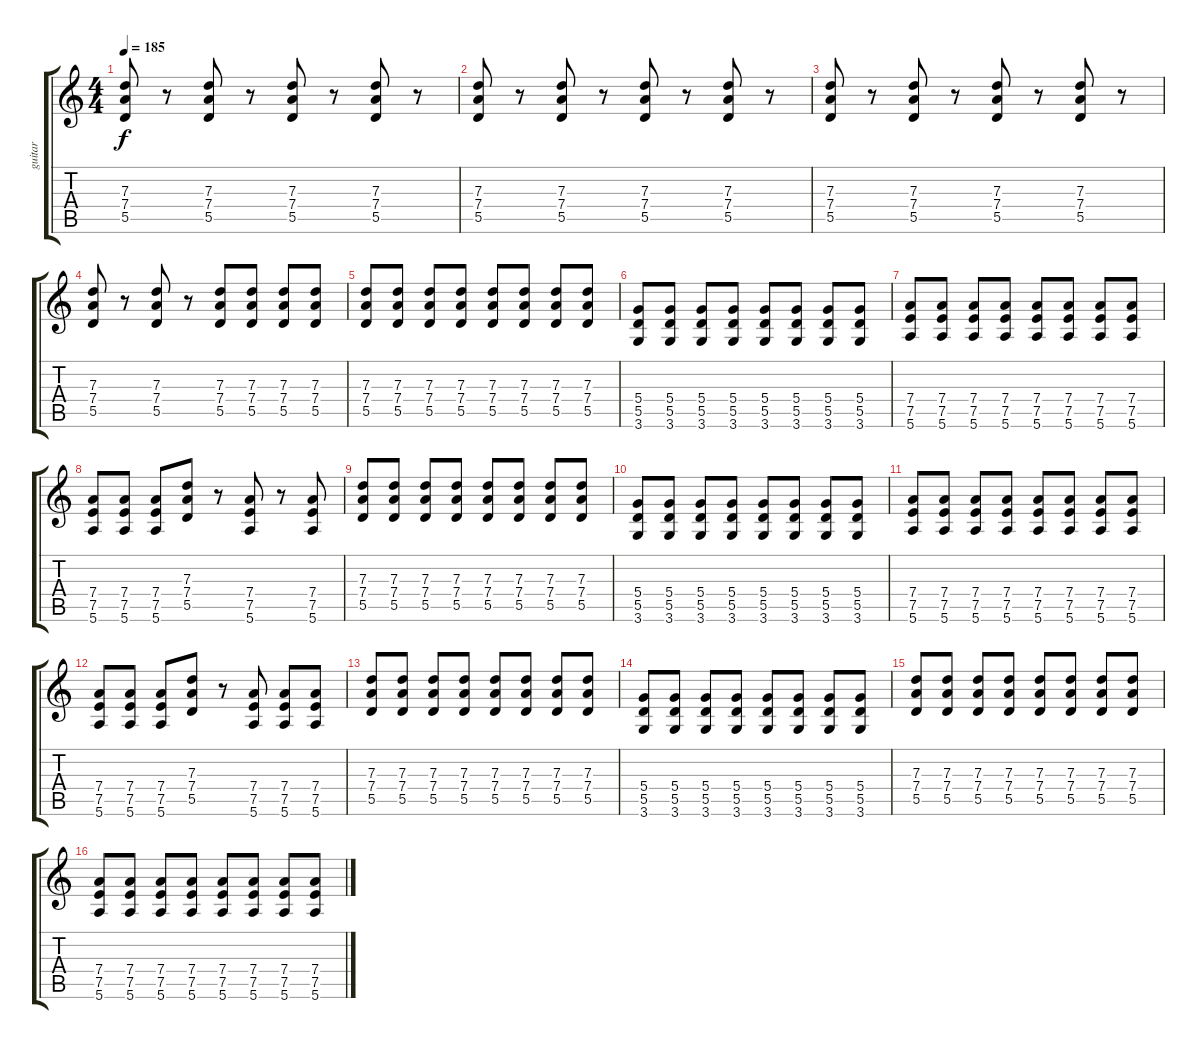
\track ("guitar" "guitar") {instrument distortionguitar}
\staff {score tabs}
\tuning (E4 B3 G3 D3 A2 E2) {hide}
\ts (4 4)
\tempo 185
\clef g2
\ks c
(7.3 7.4 5.5).8{dy f} r.8 (7.3 7.4 5.5).8 r.8 (7.3 7.4 5.5).8 r.8 (7.3 7.4 5.5).8 r.8 |
(7.3 7.4 5.5).8 r.8 (7.3 7.4 5.5).8 r.8 (7.3 7.4 5.5).8 r.8 (7.3 7.4 5.5).8 r.8 |
(7.3 7.4 5.5).8 r.8 (7.3 7.4 5.5).8 r.8 (7.3 7.4 5.5).8 r.8 (7.3 7.4 5.5).8 r.8 |
(7.3 7.4 5.5).8 r.8 (7.3 7.4 5.5).8 r.8 (7.3 7.4 5.5).8 (7.3 7.4 5.5).8 (7.3 7.4 5.5).8 (7.3 7.4 5.5).8 |
(7.3 7.4 5.5).8 (7.3 7.4 5.5).8 (7.3 7.4 5.5).8 (7.3 7.4 5.5).8 (7.3 7.4 5.5).8 (7.3 7.4 5.5).8 (7.3 7.4 5.5).8 (7.3 7.4 5.5).8 |
(5.4 5.5 3.6).8 (5.4 5.5 3.6).8 (5.4 5.5 3.6).8 (5.4 5.5 3.6).8 (5.4 5.5 3.6).8 (5.4 5.5 3.6).8 (5.4 5.5 3.6).8 (5.4 5.5 3.6).8 |
(7.4 7.5 5.6).8 (7.4 7.5 5.6).8 (7.4 7.5 5.6).8 (7.4 7.5 5.6).8 (7.4 7.5 5.6).8 (7.4 7.5 5.6).8 (7.4 7.5 5.6).8 (7.4 7.5 5.6).8 |
(7.4 7.5 5.6).8 (7.4 7.5 5.6).8 (7.4 7.5 5.6).8 (7.3 7.4 5.5).8 r.8 (7.4 7.5 5.6).8 r.8 (7.4 7.5 5.6).8 |
(7.3 7.4 5.5).8 (7.3 7.4 5.5).8 (7.3 7.4 5.5).8 (7.3 7.4 5.5).8 (7.3 7.4 5.5).8 (7.3 7.4 5.5).8 (7.3 7.4 5.5).8 (7.3 7.4 5.5).8 |
(5.4 5.5 3.6).8 (5.4 5.5 3.6).8 (5.4 5.5 3.6).8 (5.4 5.5 3.6).8 (5.4 5.5 3.6).8 (5.4 5.5 3.6).8 (5.4 5.5 3.6).8 (5.4 5.5 3.6).8 |
(7.4 7.5 5.6).8 (7.4 7.5 5.6).8 (7.4 7.5 5.6).8 (7.4 7.5 5.6).8 (7.4 7.5 5.6).8 (7.4 7.5 5.6).8 (7.4 7.5 5.6).8 (7.4 7.5 5.6).8 |
(7.4 7.5 5.6).8 (7.4 7.5 5.6).8 (7.4 7.5 5.6).8 (7.3 7.4 5.5).8 r.8 (7.4 7.5 5.6).8 (7.4 7.5 5.6).8 (7.4 7.5 5.6).8 |
(7.3 7.4 5.5).8 (7.3 7.4 5.5).8 (7.3 7.4 5.5).8 (7.3 7.4 5.5).8 (7.3 7.4 5.5).8 (7.3 7.4 5.5).8 (7.3 7.4 5.5).8 (7.3 7.4 5.5).8 |
(5.4 5.5 3.6).8 (5.4 5.5 3.6).8 (5.4 5.5 3.6).8 (5.4 5.5 3.6).8 (5.4 5.5 3.6).8 (5.4 5.5 3.6).8 (5.4 5.5 3.6).8 (5.4 5.5 3.6).8 |
(7.3 7.4 5.5).8 (7.3 7.4 5.5).8 (7.3 7.4 5.5).8 (7.3 7.4 5.5).8 (7.3 7.4 5.5).8 (7.3 7.4 5.5).8 (7.3 7.4 5.5).8 (7.3 7.4 5.5).8 |
(7.4 7.5 5.6).8 (7.4 7.5 5.6).8 (7.4 7.5 5.6).8 (7.4 7.5 5.6).8 (7.4 7.5 5.6).8 (7.4 7.5 5.6).8 (7.4 7.5 5.6).8 (7.4 7.5 5.6).8
